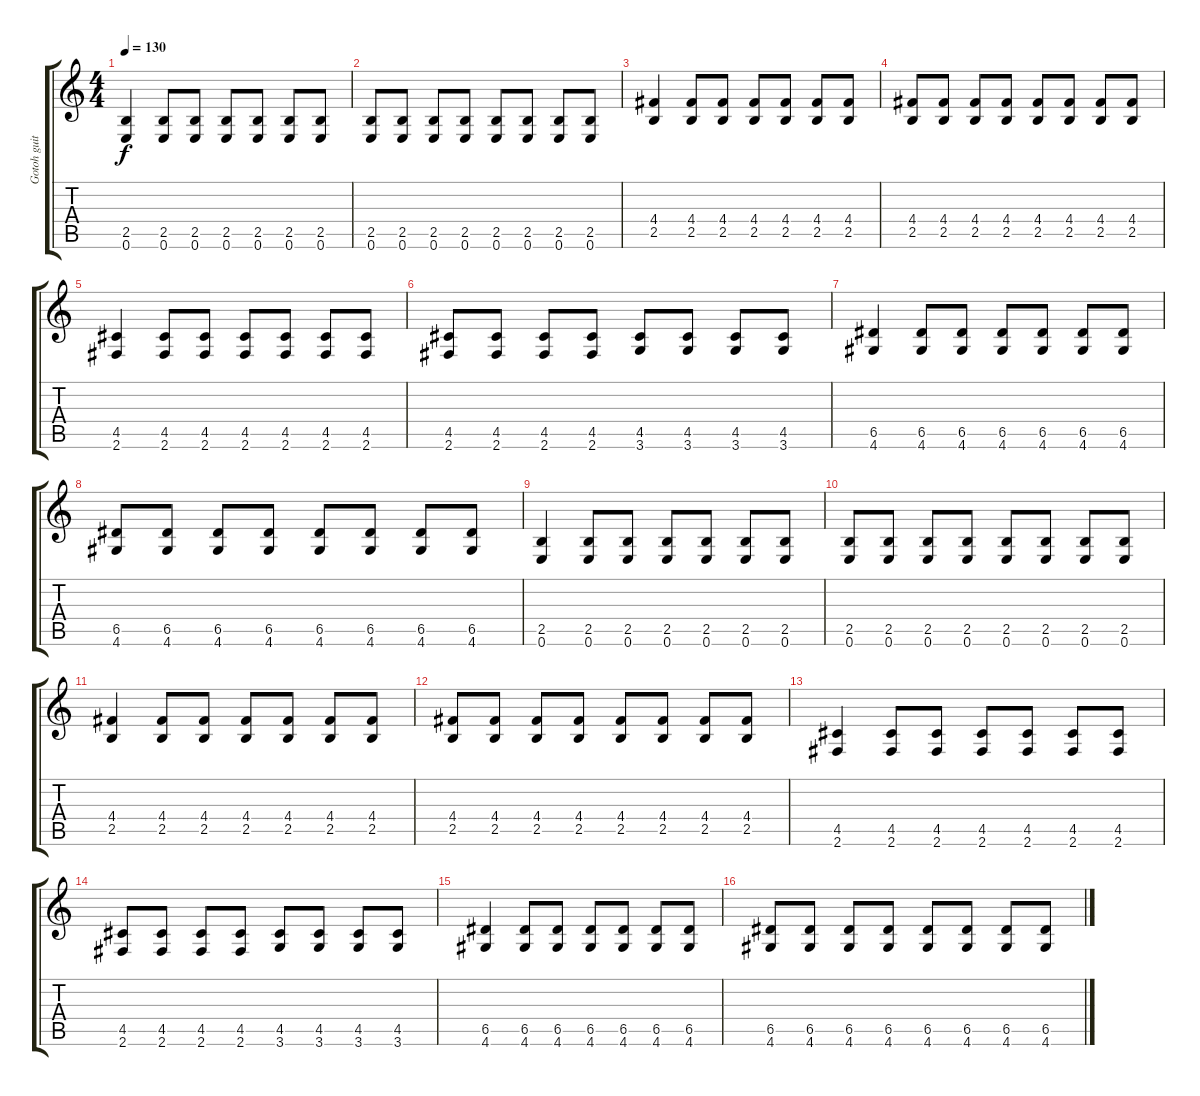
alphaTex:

\track ("Gotoh guitar" "Gotoh guit") {instrument distortionguitar}
\staff {score tabs}
\tuning (E4 B3 G3 D3 A2 E2) {hide}
\ts (4 4)
\tempo 130
\clef g2
\ks c
(2.5 0.6).4{dy f} (2.5 0.6).8 (2.5 0.6).8 (2.5 0.6).8 (2.5 0.6).8 (2.5 0.6).8 (2.5 0.6).8 |
(2.5 0.6).8 (2.5 0.6).8 (2.5 0.6).8 (2.5 0.6).8 (2.5 0.6).8 (2.5 0.6).8 (2.5 0.6).8 (2.5 0.6).8 |
(4.4 2.5).4 (4.4 2.5).8 (4.4 2.5).8 (4.4 2.5).8 (4.4 2.5).8 (4.4 2.5).8 (4.4 2.5).8 |
(4.4 2.5).8 (4.4 2.5).8 (4.4 2.5).8 (4.4 2.5).8 (4.4 2.5).8 (4.4 2.5).8 (4.4 2.5).8 (4.4 2.5).8 |
(4.5 2.6).4 (4.5 2.6).8 (4.5 2.6).8 (4.5 2.6).8 (4.5 2.6).8 (4.5 2.6).8 (4.5 2.6).8 |
(4.5 2.6).8 (4.5 2.6).8 (4.5 2.6).8 (4.5 2.6).8 (4.5 3.6).8 (4.5 3.6).8 (4.5 3.6).8 (4.5 3.6).8 |
(6.5 4.6).4 (6.5 4.6).8 (6.5 4.6).8 (6.5 4.6).8 (6.5 4.6).8 (6.5 4.6).8 (6.5 4.6).8 |
(6.5 4.6).8 (6.5 4.6).8 (6.5 4.6).8 (6.5 4.6).8 (6.5 4.6).8 (6.5 4.6).8 (6.5 4.6).8 (6.5 4.6).8 |
(2.5 0.6).4 (2.5 0.6).8 (2.5 0.6).8 (2.5 0.6).8 (2.5 0.6).8 (2.5 0.6).8 (2.5 0.6).8 |
(2.5 0.6).8 (2.5 0.6).8 (2.5 0.6).8 (2.5 0.6).8 (2.5 0.6).8 (2.5 0.6).8 (2.5 0.6).8 (2.5 0.6).8 |
(4.4 2.5).4 (4.4 2.5).8 (4.4 2.5).8 (4.4 2.5).8 (4.4 2.5).8 (4.4 2.5).8 (4.4 2.5).8 |
(4.4 2.5).8 (4.4 2.5).8 (4.4 2.5).8 (4.4 2.5).8 (4.4 2.5).8 (4.4 2.5).8 (4.4 2.5).8 (4.4 2.5).8 |
(4.5 2.6).4 (4.5 2.6).8 (4.5 2.6).8 (4.5 2.6).8 (4.5 2.6).8 (4.5 2.6).8 (4.5 2.6).8 |
(4.5 2.6).8 (4.5 2.6).8 (4.5 2.6).8 (4.5 2.6).8 (4.5 3.6).8 (4.5 3.6).8 (4.5 3.6).8 (4.5 3.6).8 |
(6.5 4.6).4 (6.5 4.6).8 (6.5 4.6).8 (6.5 4.6).8 (6.5 4.6).8 (6.5 4.6).8 (6.5 4.6).8 |
(6.5 4.6).8 (6.5 4.6).8 (6.5 4.6).8 (6.5 4.6).8 (6.5 4.6).8 (6.5 4.6).8 (6.5 4.6).8 (6.5 4.6).8
